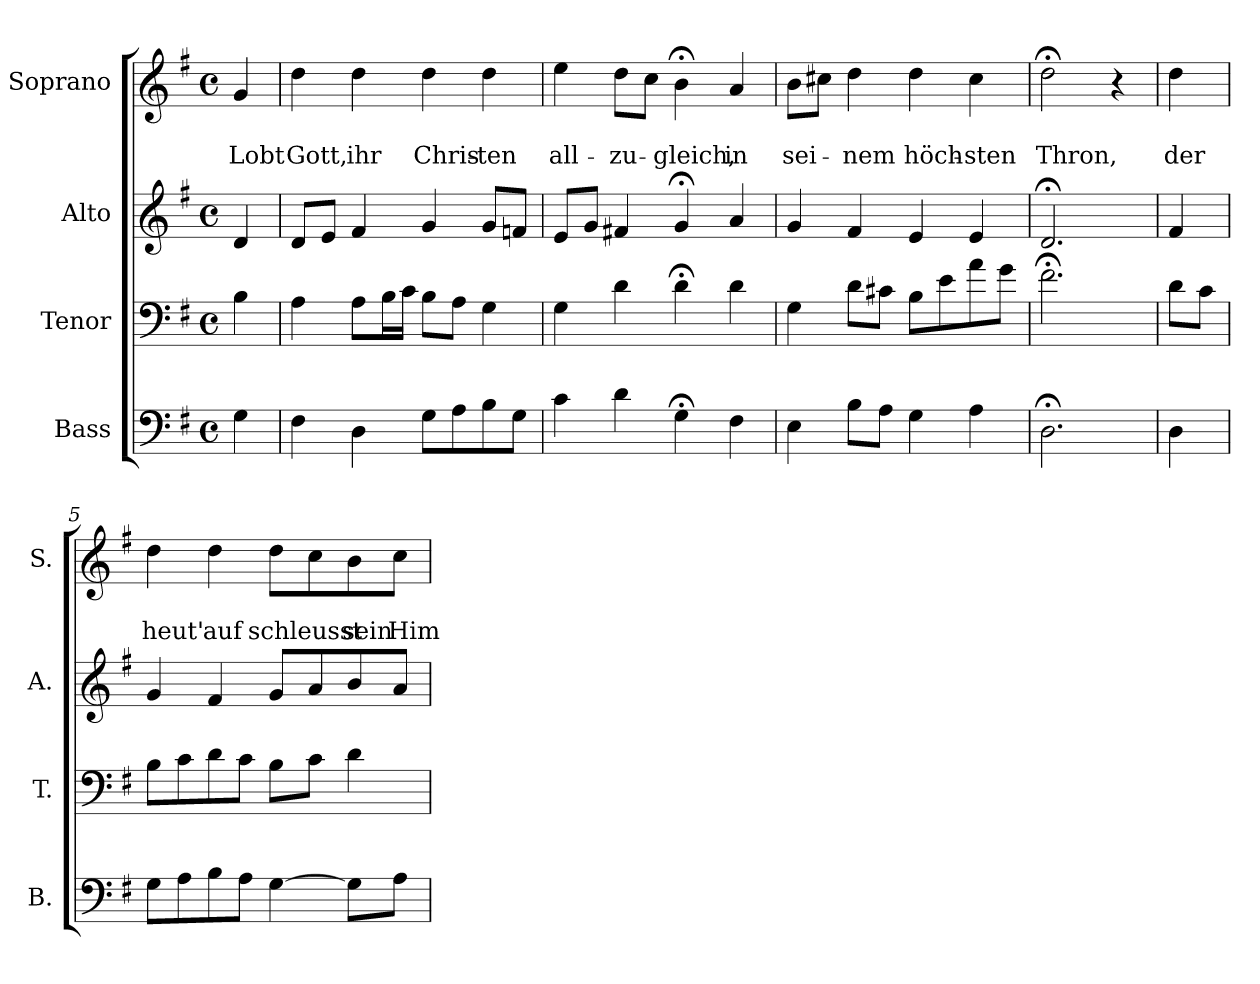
**kern	**kern	**kern	**kern	**text	**text
*part4	*part3	*part2	*part1	*part1	*part1
*staff4	*staff3	*staff2	*staff1	*staff1	*staff1
*I"Bass	*I"Tenor	*I"Alto	*I"Soprano	*	*
*I'B.	*I'T.	*I'A.	*I'S.	*	*
*clefF4	*clefF4	*clefG2	*clefG2	*	*
*k[f#]	*k[f#]	*k[f#]	*k[f#]	*	*
*G:	*G:	*G:	*G:	*	*
*M4/4	*M4/4	*M4/4	*M4/4	*	*
*met(c)	*met(c)	*met(c)	*met(c)	*	*
=	=	=	=	=	=
4G\	4B\	4d/	4g/	.	Lobt
=1	=1	=1	=1	=1	=1
4F#\	4A\	8d/L	4dd\	.	Gott,
.	.	8e/J	.	.	.
4D\	8A\L	4f#/	4dd\	.	ihr
.	16B\L	.	.	.	.
.	16c\JJ	.	.	.	.
8G\L	8B\L	4g/	4dd\	.	Chris-
8A\	8A\J	.	.	.	.
8B\	4G\	8g/L	4dd\	.	-ten
8G\J	.	8fn/J	.	.	.
=2	=2	=2	=2	=2	=2
4c\	4G\	8e/L	4ee\	.	all-
.	.	8g/J	.	.	.
4d\	4d\	4f#X/	8dd\L	.	-zu-
.	.	.	8cc\J	.	.
4G;<\	4d;<\	4g;</	4b;<\	.	-gleich,
4F#\	4d\	4a/	4a/	.	in
=3	=3	=3	=3	=3	=3
4E\	4G\	4g/	8b\L	.	sei-
.	.	.	8cc#X\J	.	.
8B\L	8d\L	4f#/	4dd\	.	-nem
8A\J	8c#X\J	.	.	.	.
4G\	8B\L	4e/	4dd\	.	höch-
.	8e\	.	.	.	.
4A\	8a\	4e/	4cc#\	.	sten
.	8g\J	.	.	.	.
=4	=4	=4	=4	=4	=4
2.D;<\	2.f#;<\	2.d;</	2dd;<\	.	Thron,
.	.	.	4r	.	.
!!LO:LB:g=z
=4a	=4a	=4a	=4a	=4a	=4a
4D\	8d\L	4f#/	4dd\	.	der
.	8c\J	.	.	.	.
=5	=5	=5	=5	=5	=5
8G\L	8B\L	4g/	4dd\	.	heut'
8A\	8c\	.	.	.	.
8B\	8d\	4f#/	4dd\	.	auf
8A\J	8c\J	.	.	.	.
[4G\	8B\L	8g/L	8dd\L	.	schleusst
.	8c\J	8a/	8cc\	.	.
8G\L]	4d\	8b/	8b\	.	sein
8A\J	.	8a/J	8cc\J	.	Him-
=	=	=	=	=	=
*-	*-	*-	*-	*-	*-
